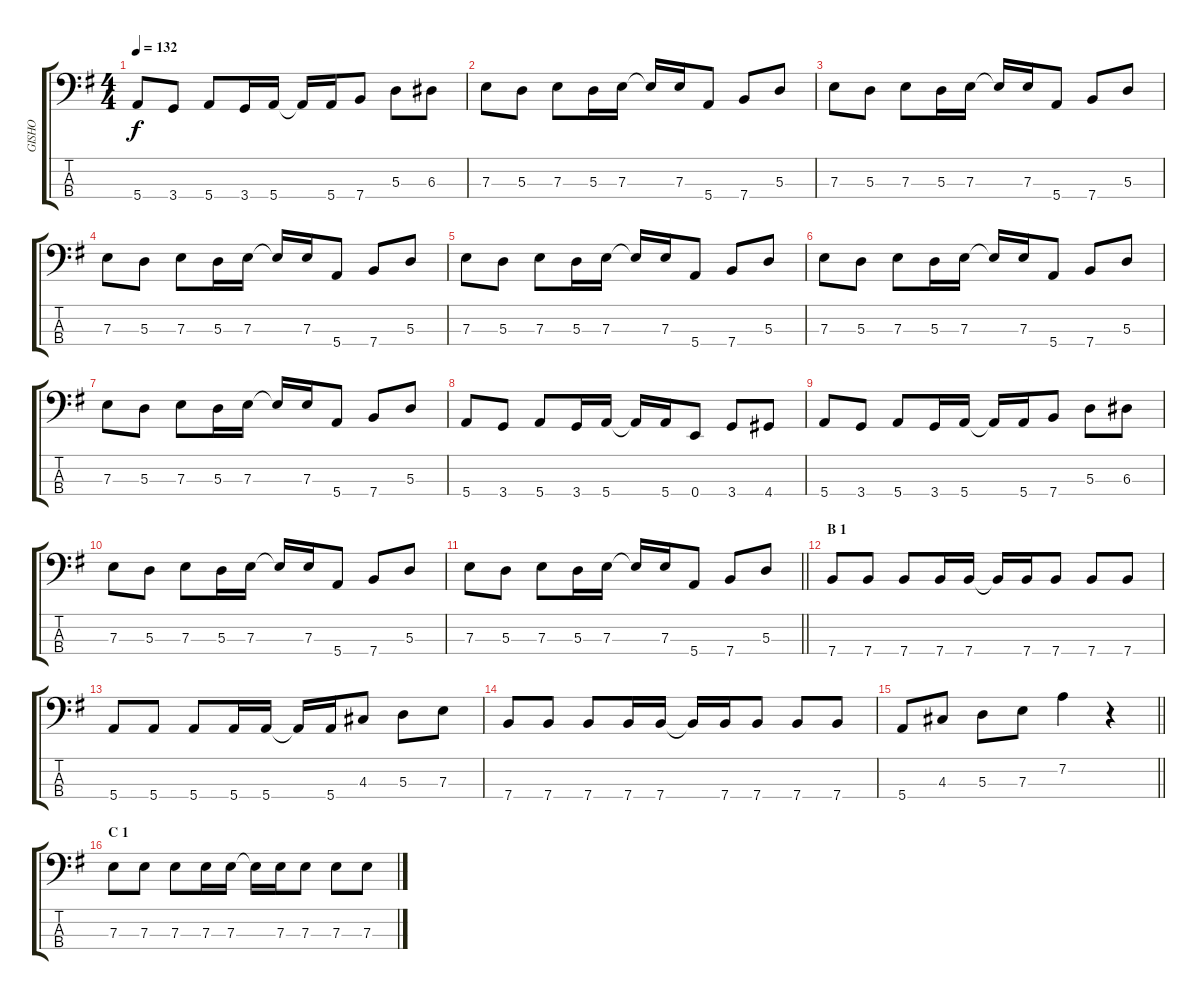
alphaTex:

\track ("GISHO" "GISHO") {instrument electricbasspick}
\staff {score tabs}
\tuning (G2 D2 A1 E1) {hide}
\ts (4 4)
\tempo 132
\clef f4
\ks g
5.4.8{dy f} 3.4.8 5.4.8 3.4.16 5.4.16 5.4{t}.16 5.4.16 7.4.8 5.3.8 6.3.8 |
7.3.8 5.3.8 7.3.8 5.3.16 7.3.16 7.3{t}.16 7.3.16 5.4.8 7.4.8 5.3.8 |
7.3.8 5.3.8 7.3.8 5.3.16 7.3.16 7.3{t}.16 7.3.16 5.4.8 7.4.8 5.3.8 |
7.3.8 5.3.8 7.3.8 5.3.16 7.3.16 7.3{t}.16 7.3.16 5.4.8 7.4.8 5.3.8 |
7.3.8 5.3.8 7.3.8 5.3.16 7.3.16 7.3{t}.16 7.3.16 5.4.8 7.4.8 5.3.8 |
7.3.8 5.3.8 7.3.8 5.3.16 7.3.16 7.3{t}.16 7.3.16 5.4.8 7.4.8 5.3.8 |
7.3.8 5.3.8 7.3.8 5.3.16 7.3.16 7.3{t}.16 7.3.16 5.4.8 7.4.8 5.3.8 |
5.4.8 3.4.8 5.4.8 3.4.16 5.4.16 5.4{t}.16 5.4.16 0.4.8 3.4.8 4.4.8 |
5.4.8 3.4.8 5.4.8 3.4.16 5.4.16 5.4{t}.16 5.4.16 7.4.8 5.3.8 6.3.8 |
7.3.8 5.3.8 7.3.8 5.3.16 7.3.16 7.3{t}.16 7.3.16 5.4.8 7.4.8 5.3.8 |
\barLineRight lightlight
7.3.8 5.3.8 7.3.8 5.3.16 7.3.16 7.3{t}.16 7.3.16 5.4.8 7.4.8 5.3.8 |
\section ("" "B 1")
7.4.8 7.4.8 7.4.8 7.4.16 7.4.16 7.4{t}.16 7.4.16 7.4.8 7.4.8 7.4.8 |
5.4.8 5.4.8 5.4.8 5.4.16 5.4.16 5.4{t}.16 5.4.16 4.3.8 5.3.8 7.3.8 |
7.4.8 7.4.8 7.4.8 7.4.16 7.4.16 7.4{t}.16 7.4.16 7.4.8 7.4.8 7.4.8 |
\barLineRight lightlight
5.4.8 4.3.8 5.3.8 7.3.8 7.2.4 r.4 |
\section ("" "C 1")
7.3.8 7.3.8 7.3.8 7.3.16 7.3.16 7.3{t}.16 7.3.16 7.3.8 7.3.8 7.3.8
